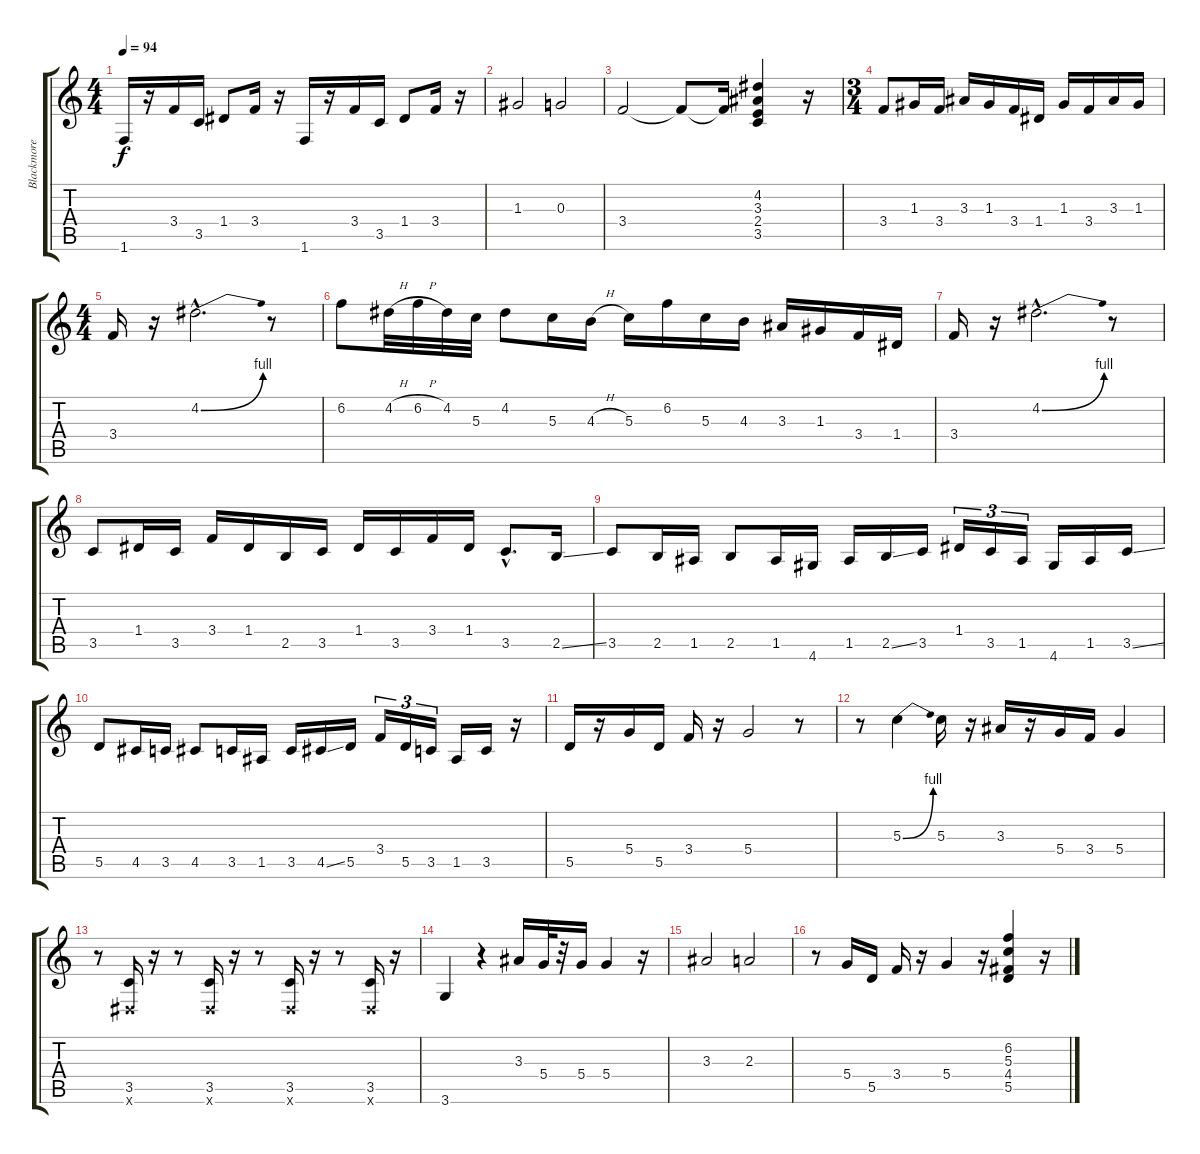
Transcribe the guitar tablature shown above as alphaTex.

\track ("Blackmore Rythm" "Blackmore ") {instrument overdrivenguitar}
\staff {score tabs}
\tuning (E4 B3 G3 D3 A2 E2) {hide}
\ts (4 4)
\tempo 94
\clef g2
\ks c
1.6.16{dy f} r.16 3.4.16 3.5.16 1.4.8 3.4.16 r.16 1.6.16 r.16 3.4.16 3.5.16 1.4.8 3.4.16 r.16 |
1.3.2 0.3.2 |
3.4.2 3.4{t}.8 3.4{t}.16 (4.2 3.3 2.4 3.5).4 r.16 |
\ts (3 4)
3.4.8 1.3.16 3.4.16 3.3.16 1.3.16 3.4.16 1.4.16 1.3.16 3.4.16 3.3.16 1.3.16 |
\ts (4 4)
3.4.16 r.16 4.2{be (bend 0 0 60 4) hac}.2{d} r.8 |
6.2.8 4.2{h}.32 6.2{h}.32 4.2.32 5.3.32 4.2.8 5.3.16 4.3{h}.16 5.3.16 6.2.16 5.3.16 4.3.16 3.3.16 1.3.16 3.4.16 1.4.16 |
3.4.16 r.16 4.2{be (bend 0 0 60 4) hac}.2{d} r.8 |
3.5.8 1.4.16 3.5.16 3.4.16 1.4.16 2.5.16 3.5.16 1.4.16 3.5.16 3.4.16 1.4.16 3.5{hac}.8{d} 2.5{ss}.16 |
3.5.8 2.5.16 1.5.16 2.5.8 1.5.16 4.6.16 1.5.16 2.5{ss}.16 3.5.16 1.4.16{tu (3 2)} 3.5.16{tu (3 2)} 1.5.16{tu (3 2)} 4.6.16 1.5.16 3.5{ss}.16 |
5.5.8 4.5.16 3.5.16 4.5.8 3.5.16 1.5.16 3.5.16 4.5{ss}.16 5.5.16 3.4.16{tu (3 2)} 5.5.16{tu (3 2)} 3.5.16{tu (3 2)} 1.5.16 3.5.16 r.16 |
5.5.16 r.16 5.4.16 5.5.16 3.4.16 r.16 5.4.2 r.8 |
r.8 5.3{be (bend 0 0 60 4)}.4 5.3.16 r.16 3.3.16 r.16 5.4.16 3.4.16 5.4.4 |
r.8 (3.5 -1.6{x}).16 r.16 r.8 (3.5 -1.6{x}).16 r.16 r.8 (3.5 -1.6{x}).16 r.16 r.8 (3.5 -1.6{x}).16 r.16 |
3.6.4 r.4 3.3.16 5.4.32 r.32 5.4.16 5.4.4 r.16 |
3.3.2 2.3.2 |
r.8 5.4.16 5.5.16 3.4.16 r.16 5.4.4 r.16 (6.2 5.3 4.4 5.5).4 r.16
